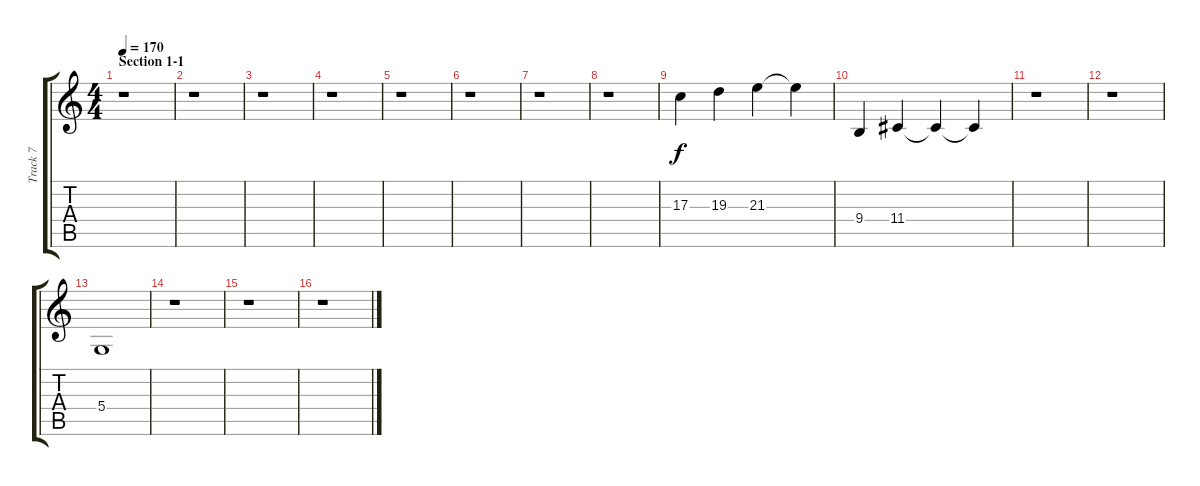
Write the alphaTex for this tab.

\track ("Track 7" "Track 7") {instrument pad4choir}
\staff {score tabs}
\tuning (E4 B3 G3 D3 A2 E2) {hide}
\ts (4 4)
\section ("" "Section 1-1")
\tempo 170
\clef g2
\ks c
r.1{dy f} |
r.1 |
r.1 |
r.1 |
r.1 |
r.1 |
r.1 |
r.1 |
17.3.4 19.3.4 21.3.4 21.3{t}.4 |
9.4.4 11.4.4 11.4{t}.4 11.4{t}.4 |
r.1 |
r.1 |
5.4.1 |
r.1 |
r.1 |
r.1
